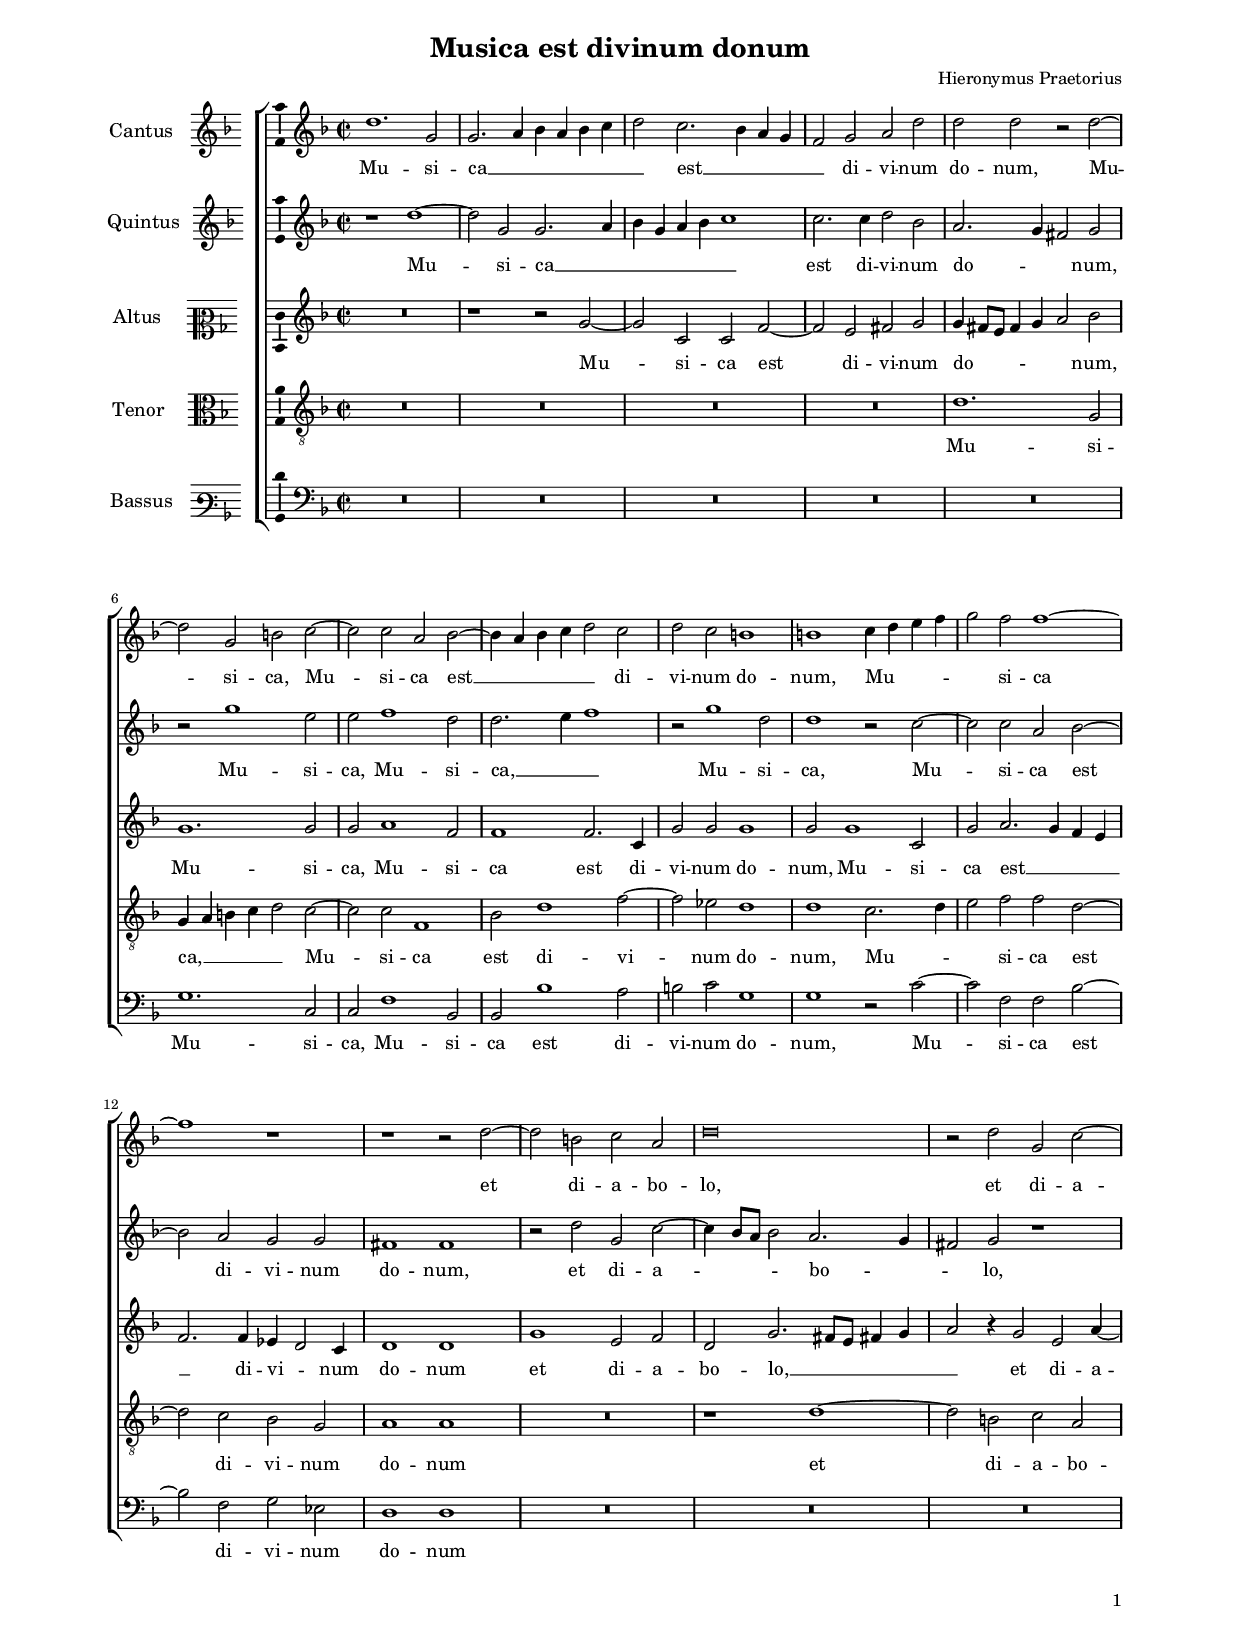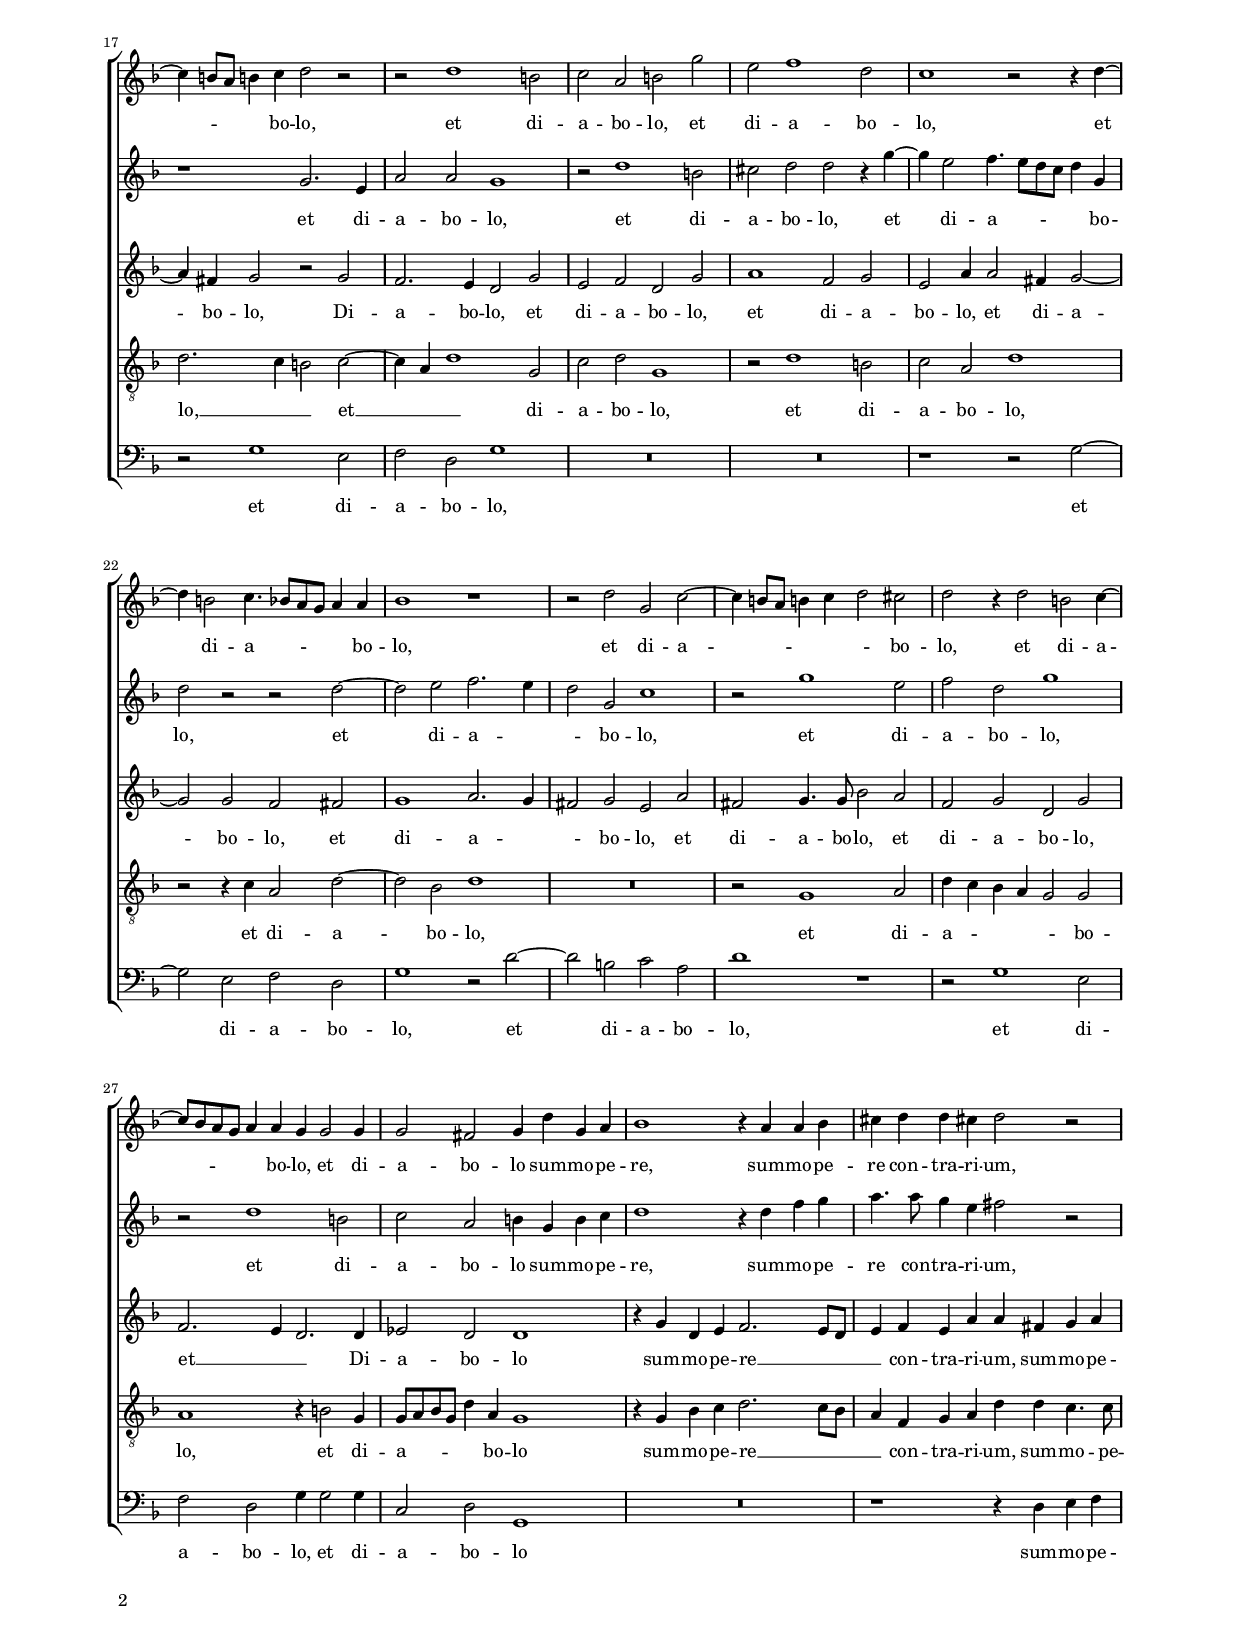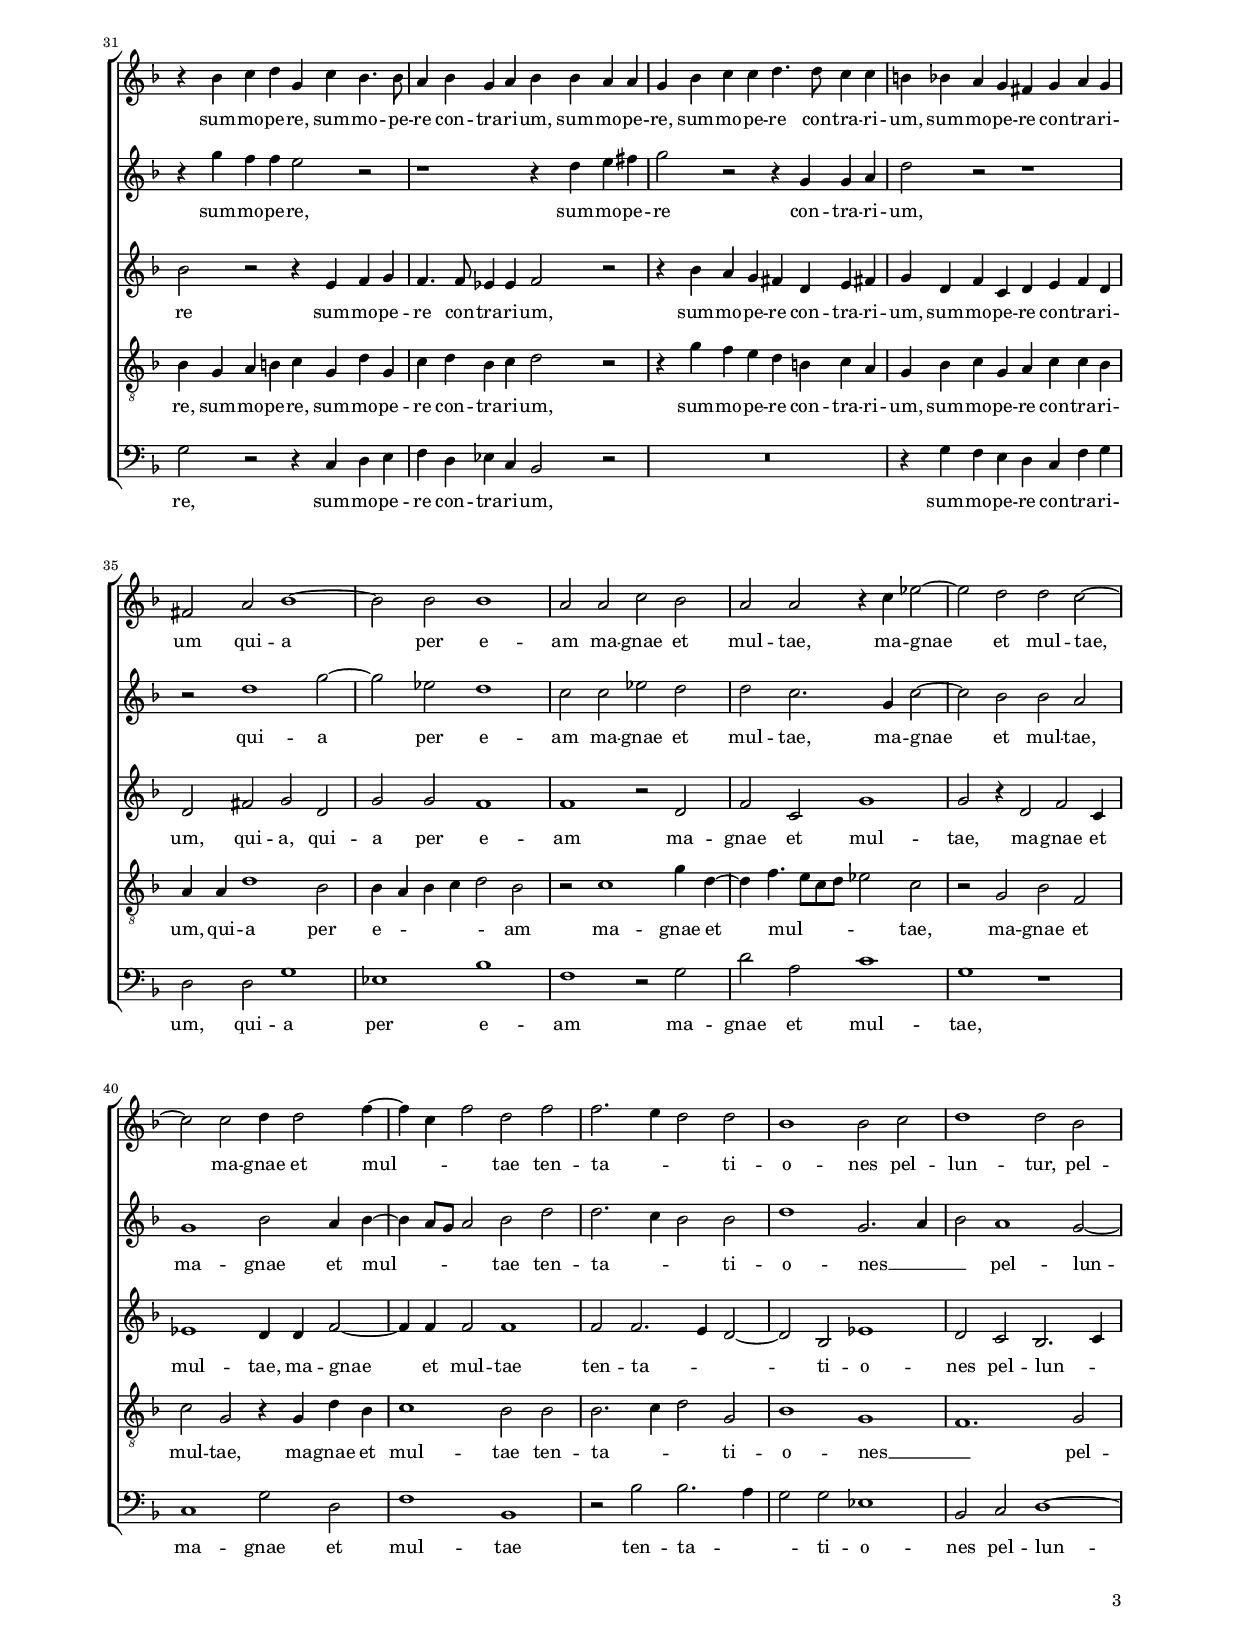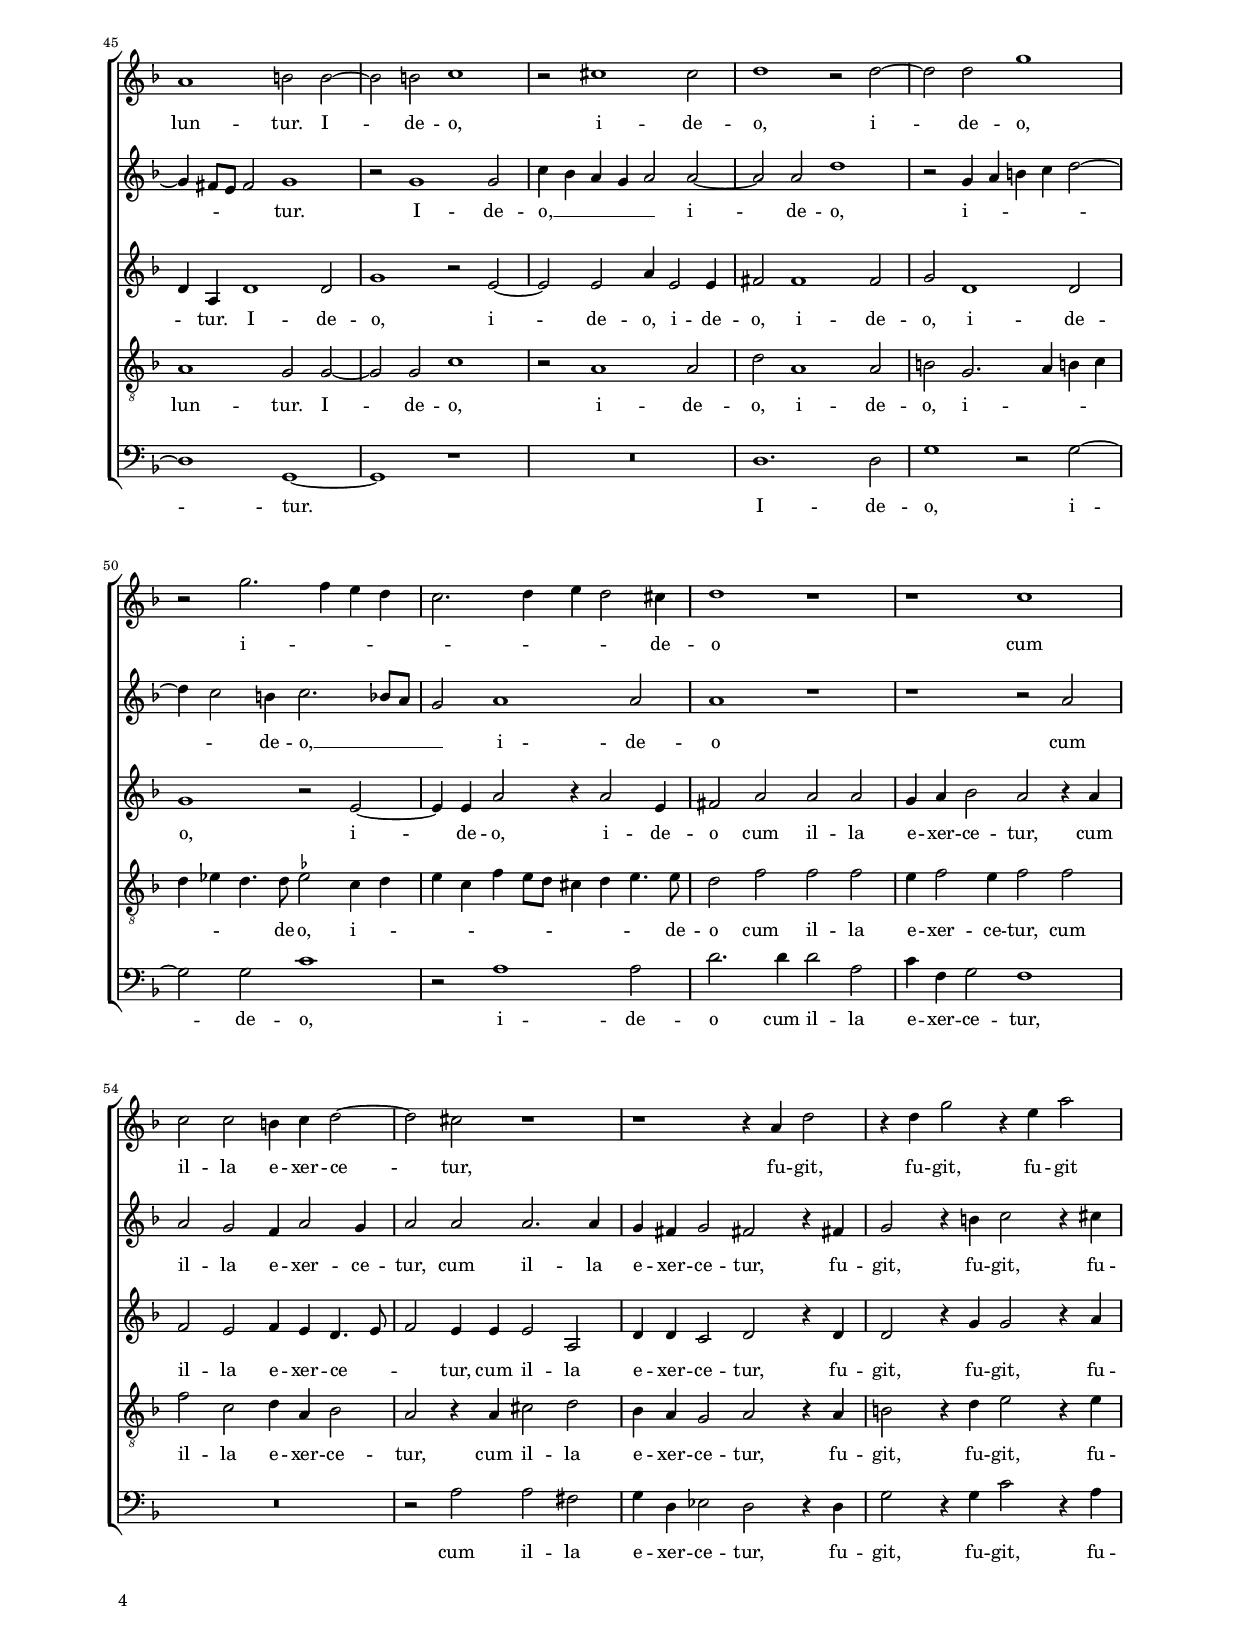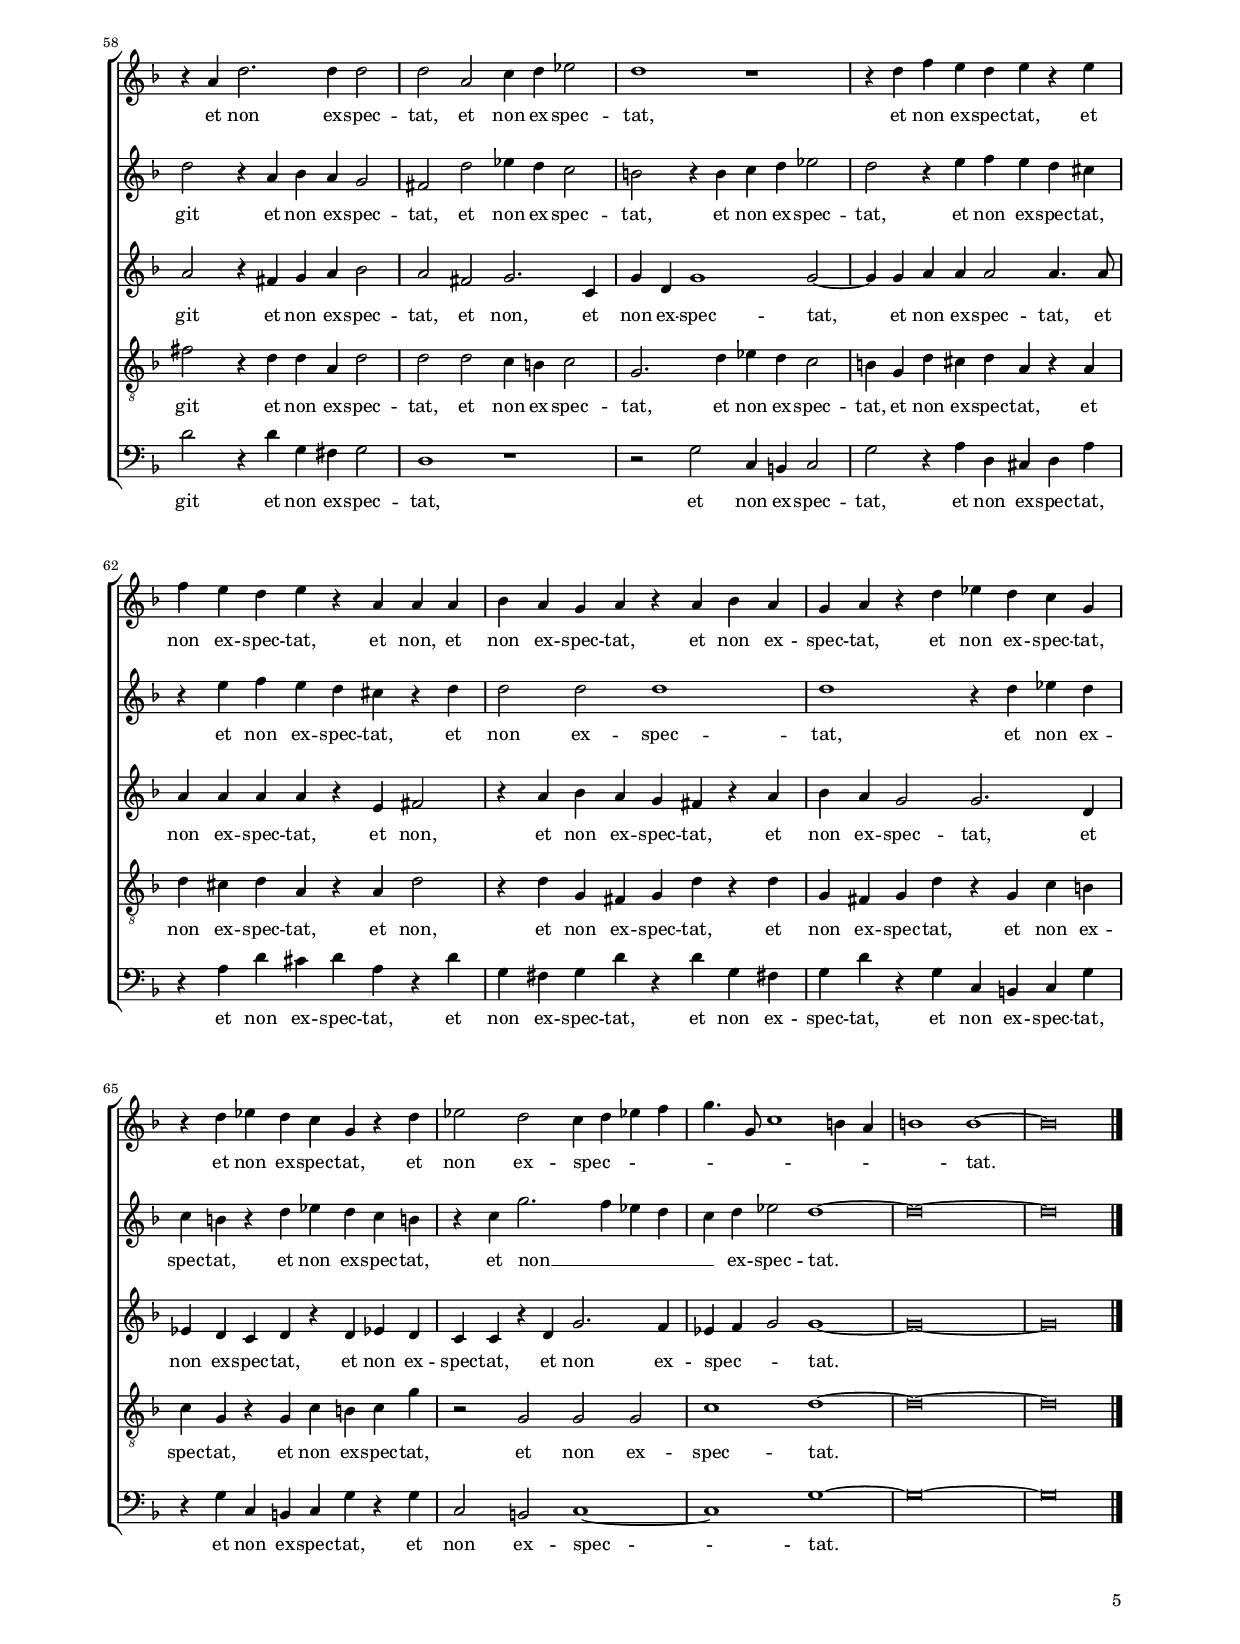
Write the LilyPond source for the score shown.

\header
{
  title="Musica est divinum donum"
  composer="Hieronymus Praetorius"
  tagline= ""
}

\version "2.18.2"
\language deutsch
#(set-global-staff-size 15)
% #(set-default-paper-size "letter")
#(ly:set-option 'point-and-click #f)


\paper
	{
	top-margin = 1.8 \cm
	bottom-margin = 1.2 \cm
	left-margin = 2 \cm
	right-margin = 2 \cm
	ragged-bottom = ##f
	ragged-last-bottom = ##t
	print-page-number = ##f
	system-system-spacing = #'((basic-distance . 17) (minimum-distance . 14) (padding . 7) (strechability . 150))
    oddFooterMarkup=\markup   \fill-line { "" \fromproperty #'page:page-number-string }
    evenFooterMarkup=\markup  \fill-line { \fromproperty #'page:page-number-string "" }
    last-bottom-spacing = #'((basic-distance . 12) (minimum-distance . 7) (padding . 4))
	systems-per-page = 3
%   page-count = 3
%	min-systems-per-page = 3
	markup-system-spacing #'basic-distance = #12
%	print-all-headers = ##t
%	print-first-page-number = ##t
%	first-page-number = 1
	}

	
global = {
    % \set Staff.autoBeaming = ##f
	\key f \major
	\time 2/2 \set Score.measureLength = #(ly:make-moment 2/1)
    \set Score.tempoHideNote = ##t
    \tempo 2 = 90
    \skip 1*2*69 \bar "|."
	}

	ficta = { \once \set suggestAccidentals = ##t }

	forget = #(define-music-function (parser location music) (ly:music?) #{
		\accidentalStyle forget
		$music
		\accidentalStyle default
		#})

    

incipitcantus = \markup { \score {
	{
	\set Staff.instrumentName = \markup { \fontsize #1 "Cantus" }
	\key f \major
	\clef violin
	s4 \bar ""
	}
	\layout  {
	raggedright = ##t
	indent = 1.6 \cm
	line-width = 2.2\cm
	\context { \Staff \remove Time_signature_engraver }
	\override Staff.Clef.Y-extent = #'(0 . 0)
	}} \hspace #1 }

       
incipitquintus = \markup { \score {
	{
	\set Staff.instrumentName = \markup { \fontsize #1 "Quintus" }
	\key f \major
	\clef violin
	s4 \bar ""
	}
	\layout  {
	raggedright = ##t
	indent = 1.6 \cm
	line-width = 2.2\cm
	\context { \Staff \remove Time_signature_engraver }
	\override Staff.Clef.Y-extent = #'(0 . 0)
	}} \hspace #1 }
      
incipitaltus = \markup { \score {
	{
	\set Staff.instrumentName = \markup { \fontsize #1 "Altus" }
	\key f \major
	\clef mezzosoprano
	s4 \bar ""
	}
	\layout  {
	raggedright = ##t
	indent = 1.6 \cm
	line-width = 2.2\cm
	\context { \Staff \remove Time_signature_engraver }
	\override Staff.Clef.Y-extent = #'(0 . 0)
	}} \hspace #1 }


incipittenor = \markup { \score {
	{
	\set Staff.instrumentName = \markup { \fontsize #1 "Tenor" }
	\key f \major
	\clef alto
	s4 \bar ""
	}
	\layout  {
	raggedright = ##t
	indent = 1.6 \cm
	line-width = 2.2\cm
	\context { \Staff \remove Time_signature_engraver }
	\override Staff.Clef.Y-extent = #'(0 . 0)
	}} \hspace #1 }
      
      
incipitbassus = \markup { \score {
	{
	\set Staff.instrumentName = \markup { \fontsize #1 "Bassus" }
	\key f \major
	\clef varbaritone
	s4 \bar ""
	}
	\layout  {
	raggedright = ##t
	indent = 1.6 \cm
	line-width = 2.2\cm
	\context { \Staff \remove Time_signature_engraver }
	\override Staff.Clef.Y-extent = #'(0 . 0)
	}} \hspace #1 }


cantus =  \relative c''
	{
	d1. g,2
	g2. a4 b a b c
	d2 c2. b4 a g
	f2 g a d
%5
	d2 d r d~ |
	d2 g, h c~
	c2 c a b~
	b4 a b c d2 c
	d2 c h1
%10
	h1 c4 d e f |
	g2 f f1~
	f1 r
	r1 r2 d~
	d2 h c a
%15
	d\breve |
	r2 d g, c~
	c4 h8 a h!4 c d2 r
	r2 d1 h2
	c2 a h g'
%20
	e2 f1 d2 |
	c1 r2 r4 d~
	d4 h2 c4. b8 a g a4 a
	b1 r
	r2 d g, c~
%25
	c4 h8 a h!4 c d2 cis |
	d2 r4 d2 h2 c4~
	c8 b a g a4 a g4 g2 g4
	g2 fis g4 d' g, a
	b1 r4 a a b
%30
	cis4 d d cis! d2 r |
	r4 b c d g, c b4. b8
	a4 b g a b4 b a a
	g4 b c c d4. d8 c4 c
	h4 b a g fis4 g a g
%35
	fis2 a b1~ |
	b2 b b1
	a2 a c b
	a2 a r4 c es2~
	es2 d d c~
%40
	c2 c d4 d2 f4~ |
	f4 c f2 d2 f
    f2. e4 d2 d	
	b1 b2 c
	d1 d2 b
%45
	a1 h2 h~ |
	h2 h c1
	r2 cis1 cis2
	d1 r2 d~
	d2 d g1
%50
	r2 g2. f4 e d |
	c2. d4 e4 d2 cis4
	d1 r
	r1 c
	c2 c h4 c d2~
%55
	d2 cis r1 |
	r1 r4 a d2
	r4 d g2 r4 e a2
	r4 a, d2. d4 d2
	d2 a c4 d es2
%60
	d1 r |
	r4 d f e d4 e r e
	f4 e d e r4 a, a a
	b4 a g a r4 a b a
	g4 a r d es4 d c g
%65
	r4 d' es d c g r d' |
	es2 d c4 d es! f
	g4. g,8 c1 h4 a
	h1 h~
	h\breve |
	}


quintus =  \relative c''
    {
	r1 d~
	d2 g, g2. a4
	b4 g a b c1
	c2. c4 d2 b
%5
	a2. g4 fis2 g |
	r2 g'1 e2
	e2 f1 d2
	d2. e4 f1
	r2 g1 d2
%10
	d1 r2 c~ |
	c2 c a b~
	b2 a g g
	fis1 fis
	r2 d' g, c~
%15
	c4 b8 a b2 a2. g4 |
	fis2 g r1
	r1 g2. e4
	a2 a g1
	r2 d'1 h2
%20
	cis2 d d r4 g~ |
	g4 e2 f4. e8 d c d4 g,
	d'2 r r d~
	d2 e f2. e4
	d2 g, c1
%25
	r2 g'1 e2 |
	f2 d g1
	r2 d1 h2
	c2 a h4 g h4 c
	d1 r4 d f g
%30
	a4. a8 g4 e fis2 r |
	r4 g f f e2 r
	r1 r4 d e fis
	g2 r r4 g, g a
	d2 r r1
%35
	r2 d1 g2~ |
	g2 es d1
	c2 c es d
	d2 c2. g4 c2~
	c2 b b a
%40
	g1 b2 a4 b~ |
	b4 a8 g a2 b2 d
	d2. c4 b2 b
	d1 g,2. a4
	b2 a1 g2~
%45
	g4 fis8 e fis2 g1 |
	r2 g1 g2
	c4 b a g a2 a~
	a2 a d1
	r2 g,4 a h c d2~
%50
	d4 c2 h4 c2. b8 a |
	g2 a1 a2
	a1 r
	r1 r2 a
	a2 g f4 a2 g4
%55
	a2 a a2. a4 |
	g4 fis g2 fis!2 r4 fis!4
	g2 r4 h c2 r4 cis
	d2 r4 a b a g2
	fis2 d' es4 d c2
%60
	h2 r4 h c d es2 |
	d2 r4 e f e d cis
	r4 e f e d cis r d
	d2 d d1
	d1 r4 d es d
%65
	c4 h r d es4 d c h! |
	r4 c g'2. f4 es d
	c4 d es2 d1~
	d\breve~
    d\breve |
	}


altus =  \relative c'
	{
	R\breve
	r1 r2 g'~
	g2 c, c f~
	f2 e fis g
%5
	g4 fis8 e fis4 g a2 b |
	g1. g2
	g2 a1 f2
	f1 f2. c4
	g'2 g g1
%10
	g2 g1 c,2 |
	g'2 a2. g4 f e
	f2. f4 es4 d2 c4
	d1 d
	g1 e2 f
%15
	d2 g2. fis8 e fis!4 g |
	a2 r4 g2 e2 a4~
    a4 fis g2 r g	
	f2. e4 d2 g
	e2 f d g
%20
	a1 f2 g |
	e2 a4 a2 fis4 g2~
	g2 g f fis!
	g1 a2. g4
	fis2 g e a
%25
	fis2 g4. g8 b2 a |
	f2 g d g
	f2. e4 d2. d4
	es2 d d1
	r4 g d e f2. e8 d
%30
	e4 f e a a4 fis g a |
	b2 r r4 e, f g
	f4. f8 es4 es f2 r
	r4 b a g fis4 d e fis!
	g4 d f c d4 e f d
%35
	d2 fis g d |
	g2 g f1
	f1 r2 d
	f2 c g'1
	g2 r4 d2 f2 c4
%40
	es1 d4 d f2~ |
	f4 f f2 f1
	f2 f2. e4 d2~
	d2 b es1
	d2 c b2. c4
%45
	d4 a d1 d2 |
	g1 r2 e~
	e2 e a4 e2 e4
	fis2 fis1 fis2
	g2 d1 d2
%50
	g1 r2 e~ |
	e4 e a2 r4 a2 e4
	fis2 a a a
	g4 a b2 a2 r4 a
	f2 e f4 e d4. e8
%55
	f2 e4 e e2 a, |
	d4 d c2 d2 r4 d
	d2 r4 g g2 r4 a
	a2 r4 fis g4 a b2
	a2 fis g2. c,4
%60
	g'4 d g1 g2~ |
	g4 g a a a2 a4. a8
	a4 a a a r4 e fis2
	r4 a b a g fis r a
	b4 a g2 g2. d4
%65
	es4 d c d r4 d es! d
	c4 c r d g2. f4
	es4 f g2 g1~
	g\breve~
	g\breve |
	}


tenor  =  \relative c'
	{
	R\breve
	R\breve
	R\breve
	R\breve
%5
	d1. g,2 |
	g4 a h c d2 c~
	c2 c f,1
	b2 d1 f2~
	f2 es d1
%10
	d1 c2. d4 |
	e2 f f d~
	d2 c b g
	a1 a
	R\breve
%15
	r1 d~ |
	d2 h c a
	d2. c4 h2 c~
	c4 a d1 g,2
	c2 d g,1
%20
	r2 d'1 h2 |
	c2 a d1
	r2 r4 c a2 d~
	d2 b d1
	R\breve
%25
	r2 g,1 a2 |
	d4 c b a g2 g
	a1 r4 h2 g4
	g8 a b g d'4 a g1
	r4 g b c d2. c8 b
%30
	a4 f g a d4 d c4. c8 |
	b4 g a h c4 g d' g,
	c4 d b c d2 r
	r4 g f e d4 h c a
	g4 b c g a4 c c b
%35
	a4 a d1 b2 |
	b4 a b c d2 b
	r2 c1 g'4 d~
	d4 f4. e8 c d es2 c
	r2 g b f
%40
	c'2 g r4 g d' b |
	c1 b2 b
	b2. c4 d2 g,
	b1 g
	f1. g2
%45
	a1 g2 g~ |
	g2 g c1
	r2 a1 a2
	d2 a1 a2
	h2 g2. a4 h! c
%50
	d4 es d4. d8 \ficta es!2 c4 d |
	e4 c f4 e8 d cis4 d e4. e8
	d2 f f f
	e4 f2 e4 f2 f
	f2 c d4 a b2
%55
	a2 r4 a cis2 d |
	b4 a g2 a2 r4 a
	h2 r4 d e2 r4 e
	fis2 r4 d d4 a d2
	d2 d c4 h c2
%60
	g2. d'4 es4 d c2 |
	h4 g d' cis d4 a r a
	d4 cis d a r4 a d2
	r4 d g, fis g4 d' r d
	g,4 fis g d' r4 g, c h
%65
	c4 g r g c4 h c g' |
	r2 g, g g
	c1 d~
	d\breve~
	d\breve |
	}


bassus  =  \relative c
	{
	R\breve
	R\breve
	R\breve
	R\breve
%5
	R\breve |
	g'1. c,2
	c2 f1 b,2
	b2 b'1 a2
	h2 c g1
%10
	g1 r2 c~ |
	c2 f, f b~
	b2 f g es
	d1 d
	R\breve
%15
	R\breve |
	R\breve
	r2 g1 e2
	f2 d g1
	R\breve
%20
	R\breve |
	r1 r2 g~
	g2 e f d
	g1 r2 d'~
	d2 h c a
%25
	d1 r |
	r2 g,1 e2
	f2 d g4 g2 g4
	c,2 d g,1
	R\breve
%30
	r1 r4 d' e f |
	g2 r r4 c, d e
	f4 d es c b2 r
	R\breve
	r4 g' f e d4 c f g
%35
	d2 d g1 |
	es1 b'
	f1 r2 g
	d'2 a c1
	g1 r
%40
	c,1 g'2 d |
	f1 b,
	r2 b' b2. a4
	g2 g es1
	b2 c d1~
%45
	d1 g,~ |
	g1 r
	R\breve
	d'1. d2
	g1 r2 g~
%50
	g2 g c1 |
	r2 a1 a2
	d2. d4 d2 a
	c4 f, g2 f1
	R\breve
%55
	r2 a a fis |
	g4 d es2 d2 r4 d
	g2 r4 g c2 r4 a
	d2 r4 d g,4 fis g2
	d1 r
%60
	r2 g c,4 h c2 |
	g'2 r4 a d, cis d a'
	r4 a d cis d4 a r d
	g,4 fis g d' r4 d g, fis!
	g4 d' r g, c,4 h c g'
%65
	r4 g c, h c4 g' r g |
	c,2 h c1~
	c1 g'~
	g\breve~
	g\breve |
	}


lyricscantus = \lyricmode {
	Mu -- si -- ca __ _ _ _ _ _ _ est __ _ _ _ _ di -- vi -- num do -- num,
    Mu -- si -- ca,
    Mu -- si -- ca est __ _ _ _ _ di -- vi -- num do -- num,
    Mu -- _ _ _ _ si -- ca
    et di -- a -- bo -- lo,
    et di -- a -- _ _ _ bo -- lo,
    et di -- a -- bo -- lo,
    et di -- a -- bo -- lo,
    et di -- a -- _ _ _ _ bo -- lo,
    et di -- a -- _ _ _ _ _ bo -- lo,
    et di -- a -- _ _ _ _ bo -- lo,
    et di -- a -- bo -- lo
    sum -- mo -- pe -- re,
    sum -- mo -- pe -- re
    con -- tra -- ri -- um,
    sum -- mo -- pe -- re,
    sum -- mo -- pe -- re
    con -- tra -- ri -- um,
    sum -- mo -- pe -- re,
    sum -- mo -- pe -- re
    con -- tra -- ri -- um,
    sum -- mo -- pe -- re
    con -- tra -- ri -- um
    qui -- a per e -- am
    ma -- gnae et mul -- tae,
    ma -- gnae et mul -- tae,
    ma -- gnae et mul -- _ _ tae
    ten -- ta -- _ _ ti -- o -- nes pel -- lun -- tur,
    pel -- lun -- tur.
    I -- de -- o,
    i -- de -- o,
    i -- de -- o,
    i -- _ _ _ _ _ _ _ de -- o
    cum il -- la e -- xer -- ce -- tur,
    fu -- git,
    fu -- git,
    fu -- git
    et non ex -- spec -- tat,
    et non ex -- spec -- tat,
    et non ex -- spec -- tat,
    et non ex -- spec -- tat,
    et non,
    et non ex -- spec -- tat,
    et non ex -- spec -- tat,
    et non ex -- spec -- tat,
    et non ex -- spec -- tat,
    et non ex -- spec -- _ _ _ _ _ _ _ _ _ tat.
	}


lyricsquintus = \lyricmode {
	Mu -- si -- ca __ _ _ _ _ _ _ est di -- vi -- num do -- _ _ num,
    Mu -- si -- ca,
    Mu -- si -- ca, __ _ _
    Mu -- si -- ca,
    Mu -- si -- ca est di -- vi -- num do -- num,
    et di -- a -- _ _ _ bo -- _ _ lo,
    et di -- a -- bo -- lo,
    et di -- a -- bo -- lo,
    et di -- a -- _ _ _ _ bo -- lo,
    et di -- a -- _ _ bo -- lo,
    et di -- a -- bo -- lo,
    et di -- a -- bo -- lo
    sum -- mo -- pe -- re,
    sum -- mo -- pe -- re
    con -- tra -- ri -- um,
    sum -- mo -- pe -- re,
    sum -- mo -- pe -- re
    con -- tra -- ri -- um,
    qui -- a per e -- am
    ma -- gnae et mul -- tae,
    ma -- gnae et mul -- tae,
    ma -- gnae et mul -- _ _ _ tae
    ten -- ta -- _ _ ti -- o -- nes __ _ _ pel -- lun -- _ _ _ tur.
    I -- de -- o, __ _ _ _ _ 
    i -- de -- o,
    i -- _ _ _ _ _ de -- o, __ _ _ _
    i -- de -- o
    cum il -- la e -- xer -- ce -- tur,
    cum il -- la e -- xer -- ce -- tur,
    fu -- git,
    fu -- git,
    fu -- git
    et non ex -- spec -- tat,
    et non ex -- spec -- tat,
    et non ex -- spec -- tat,
    et non ex -- spec -- tat,
    et non ex -- spec -- tat,
    et non ex -- spec -- tat,
    et non ex -- spec -- tat,
    et non ex -- spec -- tat,
    et non __ _ _ _ _ ex -- spec -- tat.
	}


lyricsaltus = \lyricmode {
	Mu -- si -- ca est di -- vi -- num do -- _ _ _ _ _ num,
    Mu -- si -- ca,
    Mu -- si -- ca est di -- vi -- num do -- num,
    Mu -- si -- ca est __ _ _ _ _ di -- vi -- _ num do -- num
    et di -- a -- bo -- lo, __ _ _ _ _ _
    et di -- a -- bo -- lo,
    Di -- a -- bo -- lo,
    et di -- a -- bo -- lo,
    et di -- a -- bo -- lo,
    et di -- a -- bo -- lo,
    et di -- a -- _ _ bo -- lo,
    et di -- a -- bo -- lo,
    et di -- a -- bo -- lo,
    et __ _ _ Di -- a -- bo -- lo
    sum -- mo -- pe -- re __ _ _ _ 
    con -- tra -- ri -- um,
    sum -- mo -- pe -- re
    sum -- mo -- pe -- re
    con -- tra -- ri -- um,
    sum -- mo -- pe -- re
    con -- tra -- ri -- um,
    sum -- mo -- pe -- re
    con -- tra -- ri -- um,
    qui -- a,
    qui -- a per e -- am
    ma -- gnae et mul -- tae,
    ma -- gnae et mul -- tae,
    ma -- gnae et mul -- tae
    ten -- ta -- _ _ ti -- o -- nes pel -- lun -- _ _ tur.
    I -- de -- o,
    i -- de -- o,
    i -- de -- o,
    i -- de -- o,
    i -- de -- o,
    i -- de -- o,
    i -- de -- o
    cum il -- la e -- xer -- ce -- tur,
    cum il -- la e -- xer -- ce -- _ _ tur,
    cum il -- la e -- xer -- ce -- tur,
    fu -- git,
    fu -- git,
    fu -- git
    et non ex -- spec -- tat,
    et non,
    et non ex -- spec -- tat,
    et non ex -- spec -- tat,
    et non ex -- spec -- tat,
    et non,
    et non ex -- spec -- tat,
    et non ex -- spec -- tat,
    et non ex -- spec -- tat,
    et non ex -- spec -- tat,
    et non ex -- spec -- _ _ tat.
	}


lyricstenor = \lyricmode {
	Mu -- si -- ca, __ _ _ _ _ 
    Mu -- si -- ca est di -- vi -- num do -- num,
    Mu -- _ _ si -- ca est di -- vi -- num do -- num
    et di -- a -- bo -- lo, __ _ _ 
    et __ _ _ di -- a -- bo -- lo,
    et di -- a -- bo -- lo,
    et di -- a -- bo -- lo,
    et di -- a -- _ _ _ _ bo -- lo,
    et di -- a -- _ _ _ _ bo -- lo
    sum -- mo -- pe -- re __ _ _ _ 
    con -- tra -- ri -- um,
    sum -- mo -- pe -- re,
    sum -- mo -- pe -- re,
    sum -- mo -- pe -- re
    con -- tra -- ri -- um,
    sum -- mo -- pe -- re
    con -- tra -- ri -- um,
    sum -- mo -- pe -- re
    con -- tra -- ri -- um,
    qui -- a per e -- _ _ _ _ am
    ma -- gnae et mul -- _ _ _ _ tae,
    ma -- gnae et mul -- tae,
    ma -- gnae et mul -- tae
    ten -- ta -- _ _ ti -- o -- nes __ _ pel -- lun -- tur.
    I -- de -- o,
    i -- de -- o,
    i -- de -- o,
    i -- _ _ _ _ _ _ de -- o,
    i -- _ _ _ _ _ _ _ _ _ de -- o
    cum il -- la e -- xer -- ce -- tur,
    cum il -- la e -- xer -- ce -- tur,
    cum il -- la e -- xer -- ce -- tur,
    fu -- git,
    fu -- git,
    fu -- git
    et non ex -- spec -- tat,
    et non ex -- spec -- tat,
    et non ex -- spec -- tat,
    et non ex -- spec -- tat,
    et non ex -- spec -- tat,
    et non,
    et non ex -- spec -- tat,
    et non ex -- spec -- tat,
    et non ex -- spec -- tat,
    et non ex -- spec -- tat,
    et non ex -- spec -- tat.
	}


lyricsbassus = \lyricmode {
	Mu -- si -- ca,
    Mu -- si -- ca est di -- vi -- num do -- num,
    Mu -- si -- ca est di -- vi -- num do -- num
    et di -- a -- bo -- lo,
    et di -- a -- bo -- lo,
    et di -- a -- bo -- lo,
    et di -- a -- bo -- lo,
    et di -- a -- bo -- lo
    sum -- mo -- pe -- re,
    sum -- mo -- pe -- re
    con -- tra -- ri -- um,
    sum -- mo -- pe -- re
    con -- tra -- ri -- um,
    qui -- a per e -- am
    ma -- gnae et mul -- tae,
    ma -- gnae et mul -- tae
    ten -- ta -- _ _ ti -- o -- nes pel -- lun -- tur.
    I -- de -- o,
    i -- de -- o,
    i -- de -- o
    cum il -- la e -- xer -- ce -- tur,
    cum il -- la e -- xer -- ce -- tur,
    fu -- git,
    fu -- git,
    fu -- git
    et non ex -- spec -- tat,
    et non ex -- spec -- tat,
    et non ex -- spec -- tat,
    et non ex -- spec -- tat,
    et non ex -- spec -- tat,
    et non ex -- spec -- tat,
    et non ex -- spec -- tat,
    et non ex -- spec -- tat,
    et non ex -- spec -- tat.
	}


\score
{  
    % \transpose {
	\new ChoirStaff \with { \override StaffGrouper.staff-staff-spacing.basic-distance = #12 }
	<<

	\new Staff << \global
	\new Voice="v1" {
		\set Staff.instrumentName=\incipitcantus
%		\set Staff.instrumentName= "S"
		\set Staff.midiInstrument = "reed organ"
		\clef violin
		\cantus }
	\new Lyrics \lyricsto "v1" {\lyricscantus }
	>>


	\new Staff << \global
	\new Voice="v5" {
		\set Staff.instrumentName=\incipitquintus
%		\set Staff.instrumentName= "Q"
		\set Staff.midiInstrument = "reed organ"
		\clef violin
		\quintus}
	\new Lyrics \lyricsto "v5" {\lyricsquintus }
	>>


	\new Staff << \global
	\new Voice="v2" {
		\set Staff.instrumentName=\incipitaltus
%		\set Staff.instrumentName= "A"
		\set Staff.midiInstrument = "reed organ"
                \clef violin % "G_8"
		\altus}
	\new Lyrics \lyricsto "v2" {\lyricsaltus }
	>>


	\new Staff << \global
	\new Voice="v3" {
		\set Staff.instrumentName=\incipittenor
%		\set Staff.instrumentName= "T"
		\set Staff.midiInstrument = "reed organ"
		\clef "G_8"
		\tenor }
	\new Lyrics \lyricsto "v3" {\lyricstenor }
	>>


	\new Staff << \global
	\new Voice="v4" {
		\set Staff.instrumentName=\incipitbassus
%		\set Staff.instrumentName= "B"
		\set Staff.midiInstrument = "reed organ"
		\clef bass 
		\bassus }
	\new Lyrics \lyricsto "v4" {\lyricsbassus}
	>>

	>>
	% } % transpose

	\layout
	{
	indent = 2.5\cm
	\context { \Lyrics \override VerticalAxisGroup.nonstaff-relatedstaff-spacing.padding = #1.4 }
%	\context { \Lyrics \override LyricText.font-size = #1 }
	\context { \Staff \override TimeSignature.break-visibility = #end-of-line-invisible }
	\context { \Staff \consists "Ambitus_engraver" }
%   \context { \Staff \consists "Custos_engraver" }
%   \context { \Staff \override Custos.style = #'mensural }
%	\context { \Voice \override Slur.transparent = ##t }
	\context { \Score \override BarNumber.padding = #2 }
	\context { \Voice \override NoteHead.style = #'baroque }
	}

\midi
	{
    	
	}

}


% EOF
